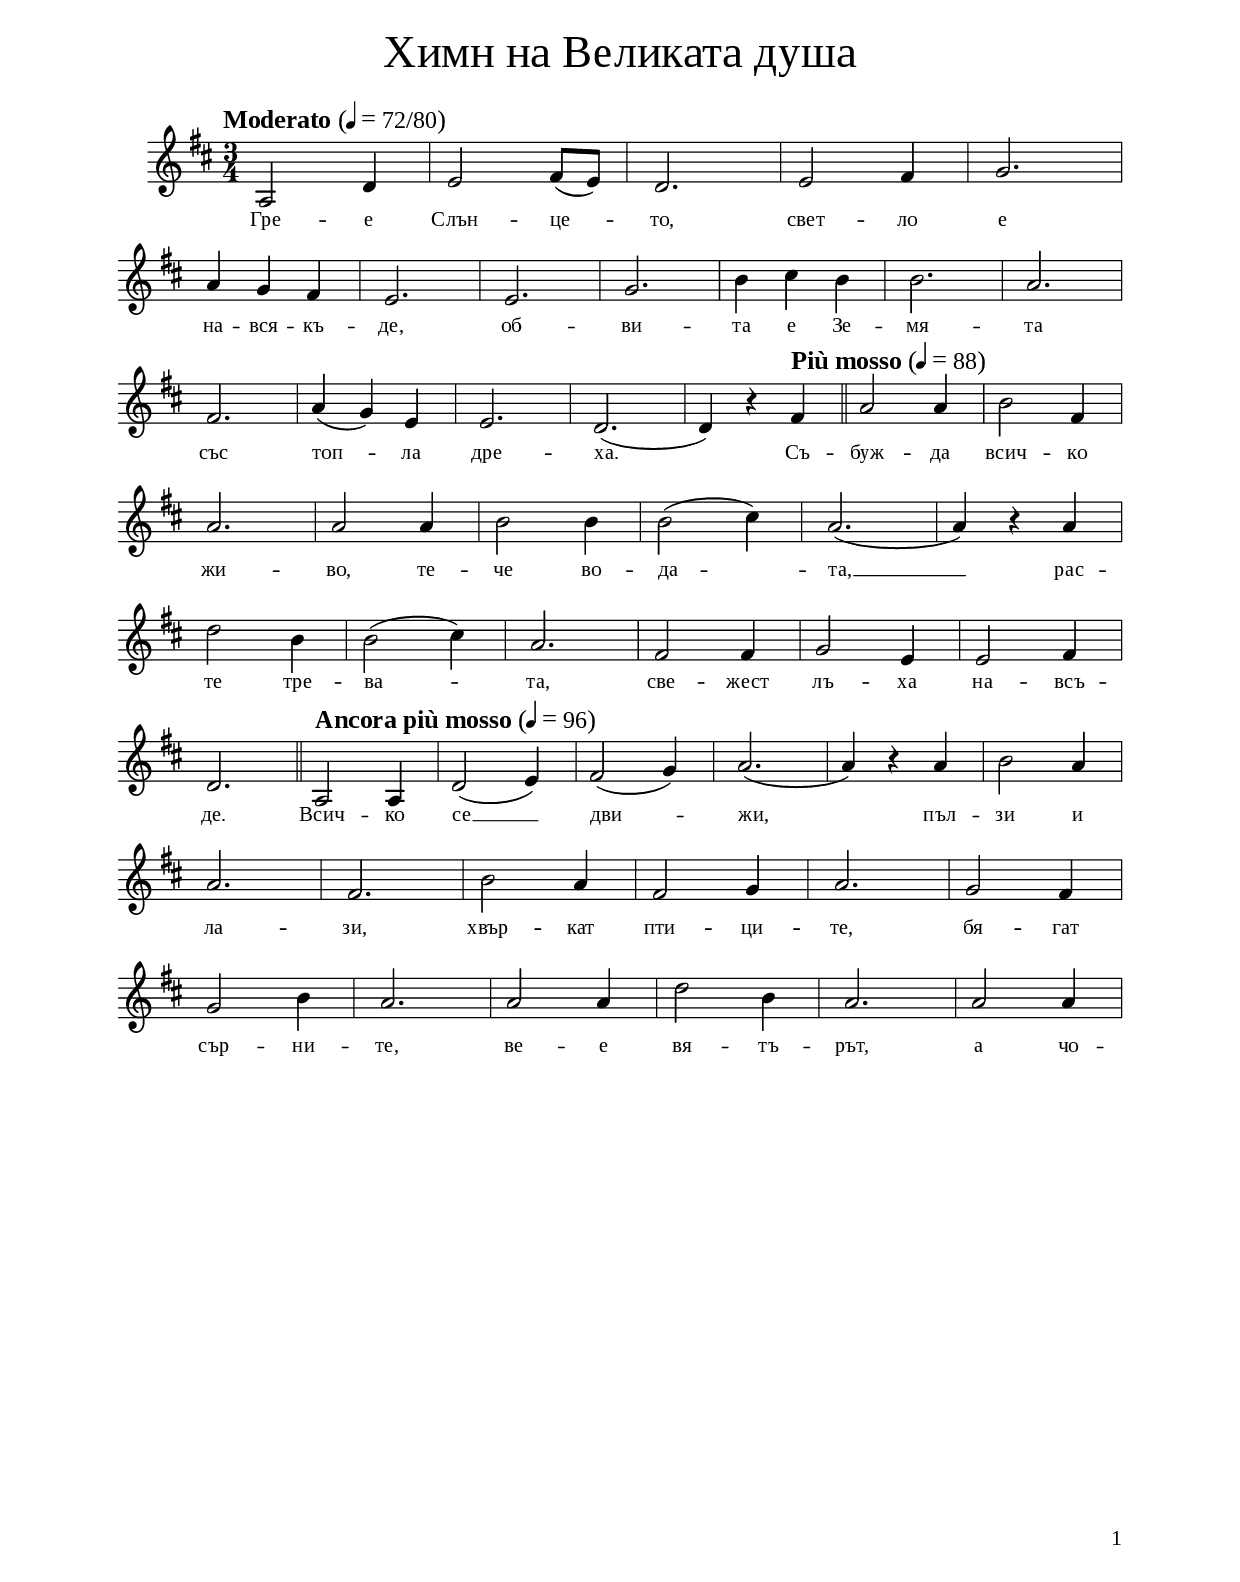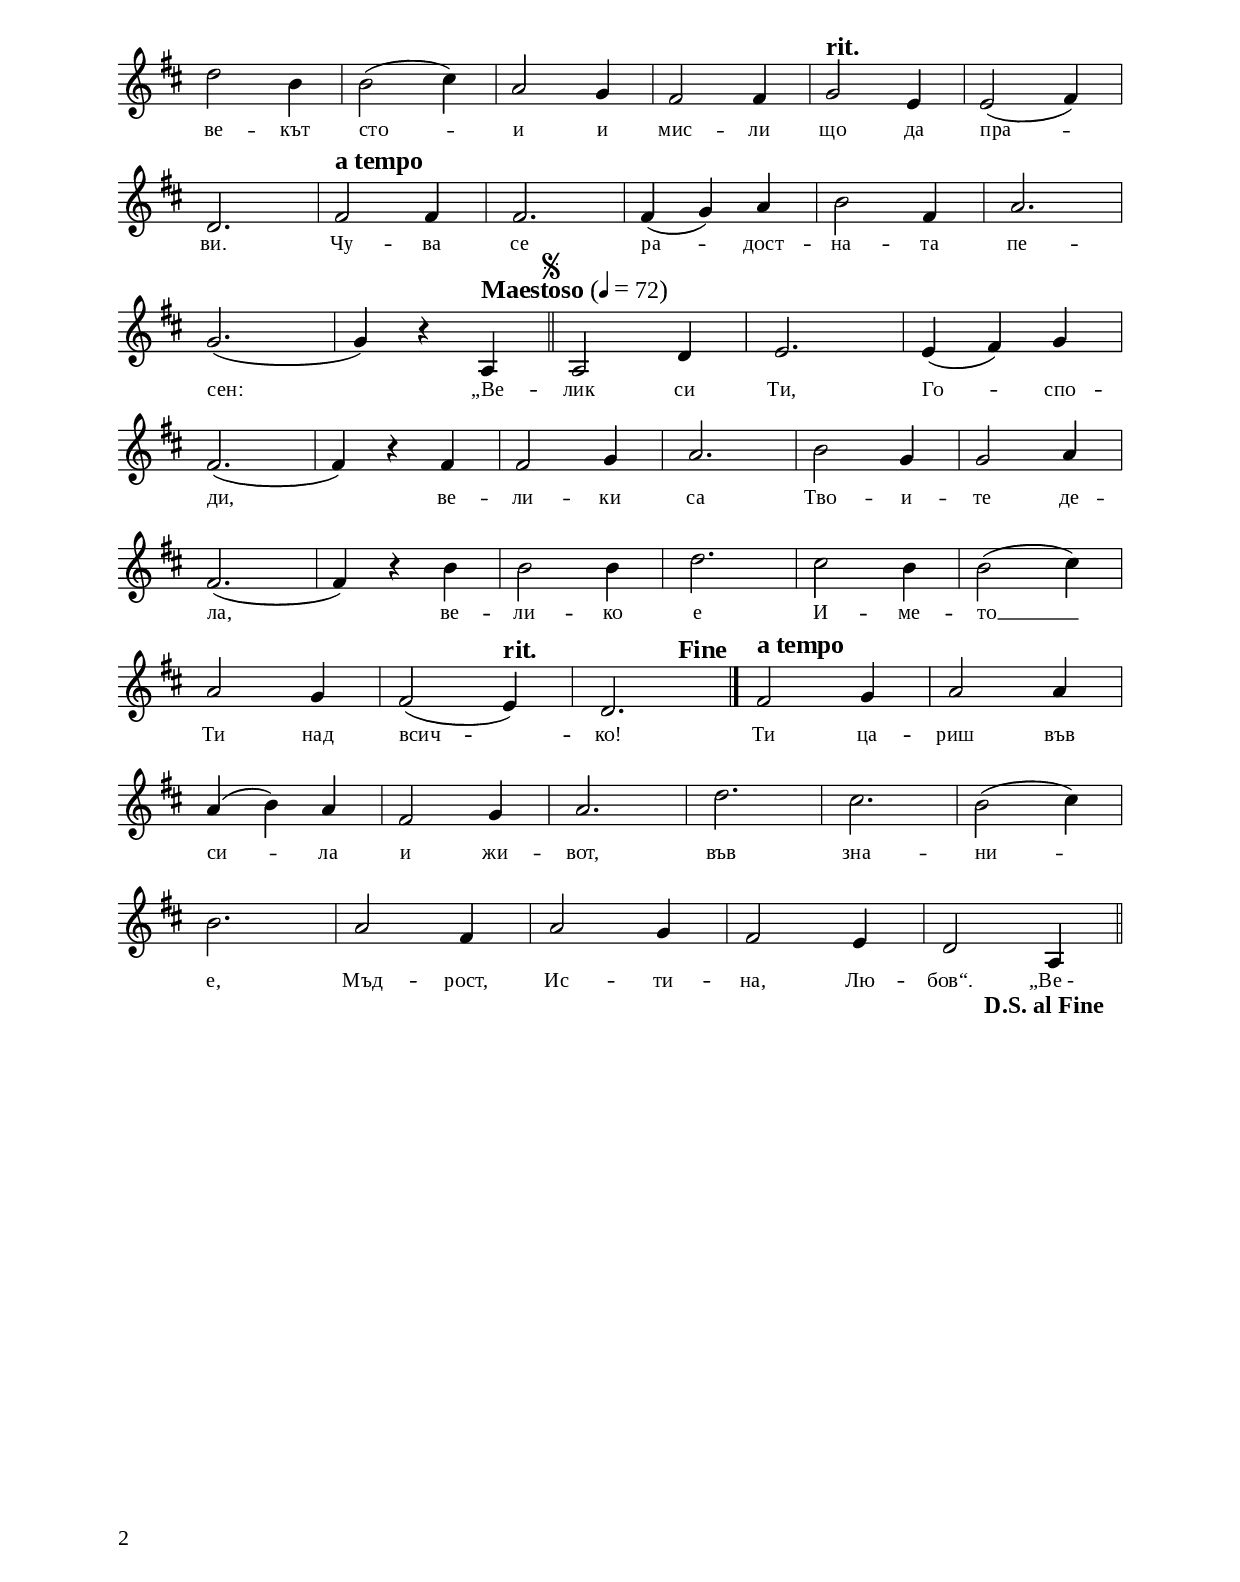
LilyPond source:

\version "2.24.4"

% include paper part and global functions
\include "include/globals.ily"

\bookpart {
  \label #'ref104
  \tocItem \markup "Химн на Великата душа"
  \include "include/bookpart-paper.ily"
  \score {
    \include "include/score-layout.ily"

    \new Voice \absolute {
      \clef treble
      \key d \major
      \time 3/4
      \tempoFunc "Moderato" 4 "72/80"
      \autoBeamOff

      a2 d'4 | e'2 fis'8 [ (e'8) ]| d'2. | e'2 fis'4 | g'2. | \break

      a'4 g'4 fis'4 | e'2. | e'2. | g'2. | b'4 cis''4 b'4 | b'2. | a'2. | \break

      fis'2. | a'4 (g'4) e'4 | e'2. | d'2. (| d'4) r4
      \tempoFunc "Più mosso" 4 "88"
      fis'4  \bar "||" a'2 a'4 | b'2 fis'4 | \break

      a'2. | a'2 a'4 | b'2 b'4 | b'2 ( cis''4 ) | a'2. ( | a'4 ) r4 a'4 | \break

      d''2 b'4 | b'2 ( cis''4 ) | a'2. | fis'2 fis'4  | g'2 e'4 | e'2 fis'4 | \break

      d'2.  \bar "||"
      \tempoFunc "Ancora più mosso" 4 "96"

      a2 a4 | d'2 ( e'4 ) | fis'2 ( g'4 ) | a'2. (| a'4 ) r4 a'4 | b'2 a'4 | \break

      a'2. | fis'2. |

      b'2 a'4 | fis'2 g'4 | a'2. | g'2 fis'4 | \break

      g'2 b'4 | a'2. | a'2 a'4 | d''2 b'4 | a'2. | a'2 a'4 | \pageBreak

      d''2 b'4 | b'2 ( cis''4 ) | a'2 g'4 |fis'2  fis'4 |
      \tempo "rit." g'2  e'4 | e'2 ( fis'4 ) | \break
      d'2. | \tempo "a tempo" fis'2 fis'4 | fis'2. | fis'4 ( g'4 )  a'4 | b'2 fis'4 |a'2.   \break
      | % 61
      g'2. (| g'4) r4  \tempoFunc "Maestoso" 4 "72" a4 \mark \markup {\small \musicglyph "scripts.segno" }  \bar "||"
      a2  d'4 | % 63
      e'2. | % 64
      e'4 (  fis'4 )  g'4 |\break  % 65
      fis'2. (|   fis'4) r4  fis'4 | % 66
      fis'2  g'4 | % 67
      a'2. | % 68
      b'2  g'4 | % 69
      g'2  a'4 | \break
      fis'2. (| fis'4) r4 b'4 | % 71
      b'2  b'4 | % 72
      d''2.  | % 73
      cis''2  b'4 | % 74
      b'2 (  cis''4 ) | \break % 75
      a'2  g'4 |  % 76
      fis'2 ( \tempo "rit." e'4 )  | % 77
      \tempo "            Fine" d'2. \bar "|."
      | % 78
      \tempo "a tempo" fis'2 g'4 | % 79
      a'2  a'4 | \break
      a'4 (  b'4 )  a'4 | % 81
      fis'2  g'4 | % 82
      a'2. | % 83
      d''2. | % 84
      cis''2. | % 85
      b'2 (  cis''4 ) | \break % 86
      b'2.  | % 87
      a'2  fis'4 | % 88
      a'2  g'4 | % 89
      fis'2  e'4 |
      d'2  a4 | \bar"||"
    }

    \addlyrics {
      Гре -- е Слън -- це -- то, свет -- ло е

      на -- вся -- къ -- де,  об -- ви -- та е Зе -- мя -- та със топ -- ла дре -- ха.

      Съ -- буж -- да всич  --  ко жи -- во,

      те -- че во -- да -- та, __ рас -- те тре -- ва -- та,

      све -- жест лъ -- ха на -- всъ -- де.

      Всич -- ко се __ дви -- жи, пъл -- зи и ла -- зи,

      хвър -- кат пти -- ци -- те, бя -- гат сър -- ни -- те,

      ве -- е вя -- тъ -- рът, а чо -- ве -- кът сто -- и

      и мис -- ли що да пра -- ви.

      Чу -- ва се ра -- дост -- на -- та пе -- сен:

      „Ве -- лик си Ти, Го -- спо -- ди,

      ве -- ли -- ки са Тво -- и -- те де -- ла,

      ве -- ли -- ко е И -- ме -- то __ Ти над всич -- ко!

      Ти ца -- риш във си -- ла и жи -- вот,

      във зна -- ни -- е, Мъд -- рост,

      Ис -- ти -- на, Лю -- бов“. "„Ве - "

    }

    \header {
      title = \titleFunc #'ref_desc_14 "Химн на Великата душа" "Himn na velikata Dusha"
    }

    \midi{}

  } % score

  \markup \dc-one "D.S. al Fine"

} % bookpart
